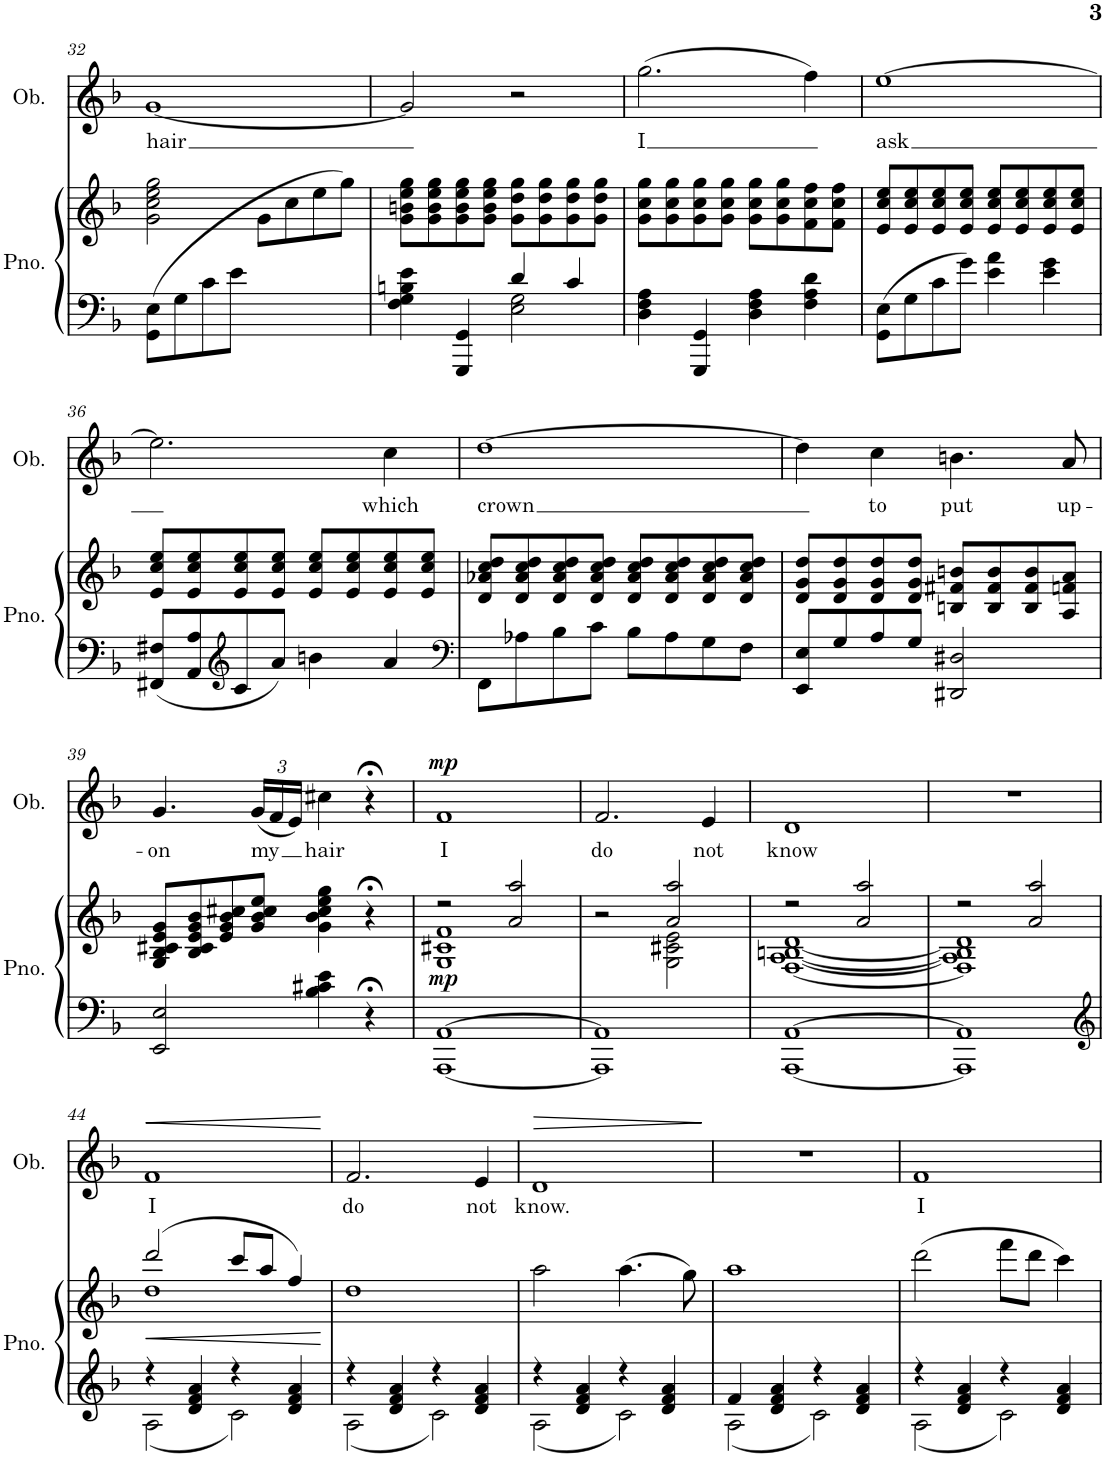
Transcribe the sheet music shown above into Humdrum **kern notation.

**kern	**kern	**dynam	**kern	**text	**dynam
*part2	*part2	*part2	*part1	*part1	*part1
*staff3	*staff2	*staff2/3	*staff1	*staff1	*staff1
*I"Piano	*	*	*I"Oboe	*	*
*I'Pno.	*	*	*I'Ob.	*	*
!!LO:PB:g=z
*clefF4	*clefG2	*	*clefG2	*	*
*k[b-]	*k[b-]	*	*k[b-]	*	*
*M4/4	*M4/4	*	*M4/4	*	*
*met(c)	*met(c)	*	*met(c)	*	*
=32	=32	=32	=32	=32	=32
!	!	!	!	!LO:LY:b	!
8GG\ 8E\L	2g\ 2cc\ 2ee\ 2gg\	.	[1g	hair	.
8G\	.	.	.	.	.
8c\	.	.	.	.	.
8e\J	.	.	.	.	.
2ryy	8g\L	.	.	.	.
.	8cc\	.	.	.	.
.	8ee\	.	.	.	.
.	(8gg\J	.	.	.	.
=33	=33	=33	=33	=33	=33
*^	*	*	*	*	*
4F\ 4G\ 4Bn\ 4e\	2ryy	8g\ 8bn\ 8ee\ 8gg\L	.	2g/]	.	.
.	.	8g\ 8b\ 8ee\ 8gg\	.	.	.	.
4GGG/ 4GG/	.	8g\ 8b\ 8ee\ 8gg\	.	.	.	.
.	.	8g\ 8b\ 8ee\ 8gg\J	.	.	.	.
4d/	2E\ 2G\	8g\ 8dd\ 8gg\L	.	2r	.	.
.	.	8g\ 8dd\ 8gg\	.	.	.	.
4c/	.	8g\ 8dd\ 8gg\	.	.	.	.
.	.	8g\ 8dd\ 8gg\J	.	.	.	.
*v	*v	*	*	*	*	*
=34	=34	=34	=34	=34	=34
!	!	!	!	!LO:LY:b	!
4D\ 4F\ 4A\	8g\ 8cc\ 8gg\L	.	(2.gg\	I	.
.	8g\ 8cc\ 8gg\	.	.	.	.
4GGG/ 4GG/	8g\ 8cc\ 8gg\	.	.	.	.
.	8g\ 8cc\ 8gg\J	.	.	.	.
4D\ 4F\ 4A\	8g\ 8cc\ 8gg\L	.	.	.	.
.	8g\ 8cc\ 8gg\	.	.	.	.
4F\ 4A\ 4d\	8f\ 8cc\ 8ff\	.	4ff\)	.	.
.	8f\ 8cc\ 8ff\J	.	.	.	.
=35	=35	=35	=35	=35	=35
!	!	!	!	!LO:LY:b	!
8GG\ 8E\L	8e/ 8cc/ 8ee/L	.	[1ee	ask	.
8G\	8e/ 8cc/ 8ee/	.	.	.	.
8c\	8e/ 8cc/ 8ee/	.	.	.	.
8g\J	8e/ 8cc/ 8ee/J	.	.	.	.
4e\ 4a\	8e/ 8cc/ 8ee/L	.	.	.	.
.	8e/ 8cc/ 8ee/	.	.	.	.
4e\ 4g\	8e/ 8cc/ 8ee/	.	.	.	.
.	8e/ 8cc/ 8ee/J	.	.	.	.
!!LO:LB:g=z
=36	=36	=36	=36	=36	=36
8FF#X/ 8F#X/L	8e/ 8cc/ 8ee/L	.	2.ee\]	.	.
8AA/ 8A/	8e/ 8cc/ 8ee/	.	.	.	.
*clefG2	*	*	*	*	*
8c/	8e/ 8cc/ 8ee/	.	.	.	.
8a/J	8e/ 8cc/ 8ee/J	.	.	.	.
4bn\	8e/ 8cc/ 8ee/L	.	.	.	.
.	8e/ 8cc/ 8ee/	.	.	.	.
!	!	!	!	!LO:LY:b	!
4a/	8e/ 8cc/ 8ee/	.	4cc\	which	.
.	8e/ 8cc/ 8ee/J	.	.	.	.
=37	=37	=37	=37	=37	=37
*clefF4	*	*	*	*	*
!	!	!	!	!LO:LY:b	!
8FF\L	8d/ 8a-X/ 8cc/ 8dd/L	.	[1dd	crown	.
8A-X\	8d/ 8a-/ 8cc/ 8dd/	.	.	.	.
8B-\	8d/ 8a-/ 8cc/ 8dd/	.	.	.	.
8c\J	8d/ 8a-/ 8cc/ 8dd/J	.	.	.	.
8B-\L	8d/ 8a-/ 8cc/ 8dd/L	.	.	.	.
8A-\	8d/ 8a-/ 8cc/ 8dd/	.	.	.	.
8G\	8d/ 8a-/ 8cc/ 8dd/	.	.	.	.
8F\J	8d/ 8a-/ 8cc/ 8dd/J	.	.	.	.
=38	=38	=38	=38	=38	=38
8EE/ 8E/L	8d/ 8g/ 8dd/L	.	4dd\]	.	.
8G/	8d/ 8g/ 8dd/	.	.	.	.
!	!	!	!	!LO:LY:b	!
8A/	8d/ 8g/ 8dd/	.	4cc\	to	.
8G/J	8d/ 8g/ 8dd/J	.	.	.	.
!	!	!	!	!LO:LY:b	!
2DD#X/ 2D#X/	8Bn/ 8f#X/ 8bn/L	.	4.bn\	put	.
.	8B/ 8f#/ 8b/	.	.	.	.
.	8B/ 8f#/ 8b/	.	.	.	.
!	!	!	!	!LO:LY:b	!
.	8A/ 8fn/ 8a/J	.	8a/	up-	.
!!LO:LB:g=z
=39	=39	=39	=39	=39	=39
!	!	!	!	!LO:LY:b	!
2EE/ 2E/	8G/ 8B-/ 8c#X/ 8e/ 8g/L	.	4.g/	-on	.
.	8B-/ 8c#/ 8e/ 8g/ 8b-/	.	.	.	.
.	8e/ 8g/ 8b-/ 8cc#X/	.	.	.	.
*	*	*	*Xbrackettup	*	*
!	!	!	!	!LO:LY:b	!
.	8g/ 8b-/ 8cc#/ 8ee/J	.	(24g/LL	my	.
.	.	.	24f/	.	.
.	.	.	24e/JJ)	.	.
!	!	!	!	!LO:LY:b	!
4B-\ 4c#X\ 4e\	4g\ 4b-\ 4cc#\ 4ee\ 4gg\	.	4cc#X\	hair	.
4r;<	4r;<	.	4r;<	.	.
=40	=40	=40	=40	=40	=40
*	*^	*	*	*	*
!	!	!	!LO:DY:b	!	!LO:LY:b	!LO:DY:a
[1AAA [1AA	2r	1G 1c#X 1f	mp	1f	I	mp
.	2a/ 2aa/	.	.	.	.	.
=41	=41	=41	=41	=41	=41	=41
!	!	!	!	!	!LO:LY:b	!
1AAA] 1AA]	2r	2ryy	.	2.f/	do	.
.	2a/ 2aa/	2G\ 2c#X\ 2e\	.	.	.	.
!	!	!	!	!	!LO:LY:b	!
.	.	.	.	4e/	not	.
=42	=42	=42	=42	=42	=42	=42
!	!	!	!	!	!LO:LY:b	!
[1AAA [1AA	2r	[1F [1A [1Bn [1d	.	1d	know	.
.	2a/ 2aa/	.	.	.	.	.
=43	=43	=43	=43	=43	=43	=43
1AAA] 1AA]	2r	1F] 1A] 1B] 1d]	.	1r	.	.
.	2a/ 2aa/	.	.	.	.	.
!!LO:LB:g=z
=44	=44	=44	=44	=44	=44	=44
*clefG2	*	*	*	*	*	*
*^	*	*	*	*	*	*
!	!	!	!	!LO:HP:b	!	!LO:LY:b	!LO:HP:b
4r	2A\	(2ddd/	1dd	<	1f	I	<
4d/ 4f/ 4a/	.	.	.	.	.	.	.
4r	2c\	8ccc/L	.	.	.	.	.
.	.	8aa/J	.	.	.	.	.
4d/ 4f/ 4a/	.	4ff/)	.	.	.	.	.
*v	*v	*	*	*	*	*	*
*	*v	*v	*	*	*	*
.	.	[	.	.	[
=45	=45	=45	=45	=45	=45
*^	*	*	*	*	*
!	!	!	!	!	!LO:LY:b	!
4r	2A\	1dd	.	2.f/	do	.
4d/ 4f/ 4a/	.	.	.	.	.	.
4r	2c\	.	.	.	.	.
!	!	!	!	!	!LO:LY:b	!
4d/ 4f/ 4a/	.	.	.	4e/	not	.
=46	=46	=46	=46	=46	=46	=46
!	!	!	!	!	!LO:LY:b	!LO:HP:b
4r	2A\	2aa\	.	1d	know.	>
4d/ 4f/ 4a/	.	.	.	.	.	.
4r	2c\	(4.aa\	.	.	.	.
4d/ 4f/ 4a/	.	.	.	.	.	.
.	.	8gg\)	.	.	.	.
*v	*v	*	*	*	*	*
.	.	.	.	.	]
=47	=47	=47	=47	=47	=47
*^	*	*	*	*	*
4f/	2A\	1aa	.	1r	.	.
4d/ 4f/ 4a/	.	.	.	.	.	.
4r	2c\	.	.	.	.	.
4d/ 4f/ 4a/	.	.	.	.	.	.
=48	=48	=48	=48	=48	=48	=48
!	!	!	!	!	!LO:LY:b	!
4r	2A\	(2ddd\	.	1f	I	.
4d/ 4f/ 4a/	.	.	.	.	.	.
4r	2c\	8fff\L	.	.	.	.
.	.	8ddd\J	.	.	.	.
4d/ 4f/ 4a/	.	4ccc\)	.	.	.	.
*v	*v	*	*	*	*	*
=	=	=	=	=	=
*-	*-	*-	*-	*-	*-
